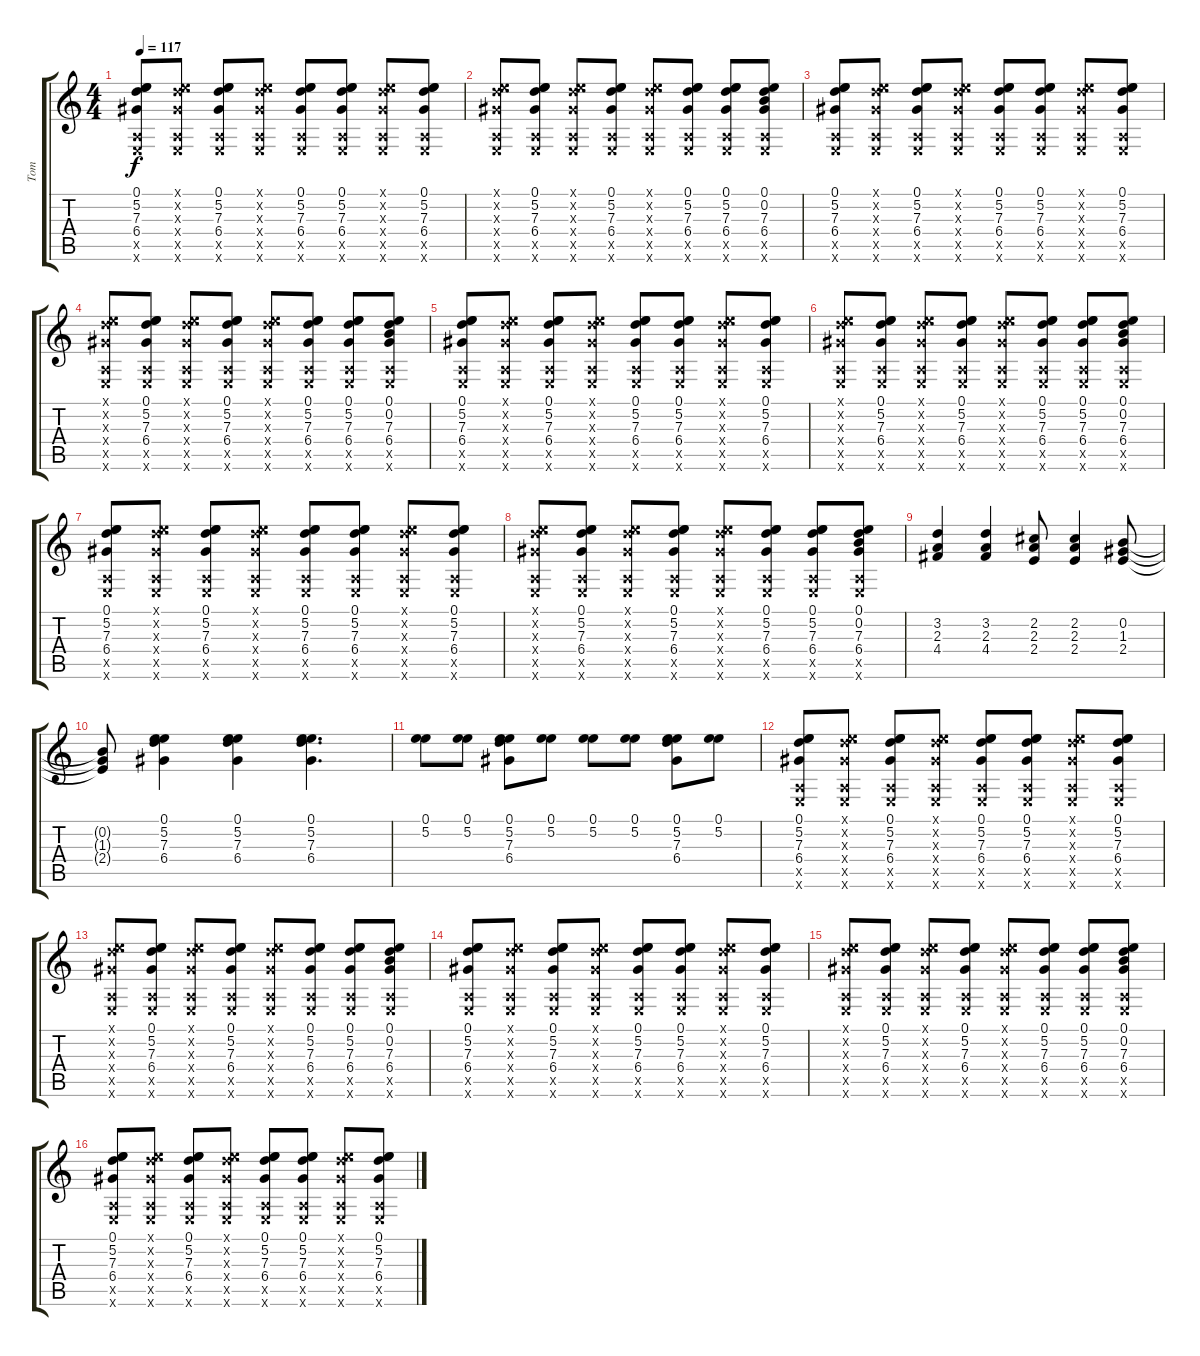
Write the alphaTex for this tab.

\track ("Tom" "Tom") {instrument acousticguitarsteel}
\staff {score tabs}
\tuning (E4 B3 G3 D3 A2 E2) {hide}
\ts (4 4)
\tempo 117
\clef g2
\ks c
(0.1 5.2 7.3 6.4 0.5{x} 0.6{x}).8{dy f} (0.1{x} 5.2{x} 7.3{x} 6.4{x} 0.5{x} 0.6{x}).8 (0.1 5.2 7.3 6.4 0.5{x} 0.6{x}).8 (0.1{x} 5.2{x} 7.3{x} 6.4{x} 0.5{x} 0.6{x}).8 (0.1 5.2 7.3 6.4 0.5{x} 0.6{x}).8 (0.1 5.2 7.3 6.4 0.5{x} 0.6{x}).8 (0.1{x} 5.2{x} 7.3{x} 6.4{x} 0.5{x} 0.6{x}).8 (0.1 5.2 7.3 6.4 0.5{x} 0.6{x}).8 |
(0.1{x} 5.2{x} 7.3{x} 6.4{x} 0.5{x} 0.6{x}).8 (0.1 5.2 7.3 6.4 0.5{x} 0.6{x}).8 (0.1{x} 5.2{x} 7.3{x} 6.4{x} 0.5{x} 0.6{x}).8 (0.1 5.2 7.3 6.4 0.5{x} 0.6{x}).8 (0.1{x} 5.2{x} 7.3{x} 6.4{x} 0.5{x} 0.6{x}).8 (0.1 5.2 7.3 6.4 0.5{x} 0.6{x}).8 (0.1 5.2 7.3 6.4 0.5{x} 0.6{x}).8 (0.1 0.2 7.3 6.4 0.5{x} 0.6{x}).8 |
(0.1 5.2 7.3 6.4 0.5{x} 0.6{x}).8 (0.1{x} 5.2{x} 7.3{x} 6.4{x} 0.5{x} 0.6{x}).8 (0.1 5.2 7.3 6.4 0.5{x} 0.6{x}).8 (0.1{x} 5.2{x} 7.3{x} 6.4{x} 0.5{x} 0.6{x}).8 (0.1 5.2 7.3 6.4 0.5{x} 0.6{x}).8 (0.1 5.2 7.3 6.4 0.5{x} 0.6{x}).8 (0.1{x} 5.2{x} 7.3{x} 6.4{x} 0.5{x} 0.6{x}).8 (0.1 5.2 7.3 6.4 0.5{x} 0.6{x}).8 |
(0.1{x} 5.2{x} 7.3{x} 6.4{x} 0.5{x} 0.6{x}).8 (0.1 5.2 7.3 6.4 0.5{x} 0.6{x}).8 (0.1{x} 5.2{x} 7.3{x} 6.4{x} 0.5{x} 0.6{x}).8 (0.1 5.2 7.3 6.4 0.5{x} 0.6{x}).8 (0.1{x} 5.2{x} 7.3{x} 6.4{x} 0.5{x} 0.6{x}).8 (0.1 5.2 7.3 6.4 0.5{x} 0.6{x}).8 (0.1 5.2 7.3 6.4 0.5{x} 0.6{x}).8 (0.1 0.2 7.3 6.4 0.5{x} 0.6{x}).8 |
(0.1 5.2 7.3 6.4 0.5{x} 0.6{x}).8 (0.1{x} 5.2{x} 7.3{x} 6.4{x} 0.5{x} 0.6{x}).8 (0.1 5.2 7.3 6.4 0.5{x} 0.6{x}).8 (0.1{x} 5.2{x} 7.3{x} 6.4{x} 0.5{x} 0.6{x}).8 (0.1 5.2 7.3 6.4 0.5{x} 0.6{x}).8 (0.1 5.2 7.3 6.4 0.5{x} 0.6{x}).8 (0.1{x} 5.2{x} 7.3{x} 6.4{x} 0.5{x} 0.6{x}).8 (0.1 5.2 7.3 6.4 0.5{x} 0.6{x}).8 |
(0.1{x} 5.2{x} 7.3{x} 6.4{x} 0.5{x} 0.6{x}).8 (0.1 5.2 7.3 6.4 0.5{x} 0.6{x}).8 (0.1{x} 5.2{x} 7.3{x} 6.4{x} 0.5{x} 0.6{x}).8 (0.1 5.2 7.3 6.4 0.5{x} 0.6{x}).8 (0.1{x} 5.2{x} 7.3{x} 6.4{x} 0.5{x} 0.6{x}).8 (0.1 5.2 7.3 6.4 0.5{x} 0.6{x}).8 (0.1 5.2 7.3 6.4 0.5{x} 0.6{x}).8 (0.1 0.2 7.3 6.4 0.5{x} 0.6{x}).8 |
(0.1 5.2 7.3 6.4 0.5{x} 0.6{x}).8 (0.1{x} 5.2{x} 7.3{x} 6.4{x} 0.5{x} 0.6{x}).8 (0.1 5.2 7.3 6.4 0.5{x} 0.6{x}).8 (0.1{x} 5.2{x} 7.3{x} 6.4{x} 0.5{x} 0.6{x}).8 (0.1 5.2 7.3 6.4 0.5{x} 0.6{x}).8 (0.1 5.2 7.3 6.4 0.5{x} 0.6{x}).8 (0.1{x} 5.2{x} 7.3{x} 6.4{x} 0.5{x} 0.6{x}).8 (0.1 5.2 7.3 6.4 0.5{x} 0.6{x}).8 |
(0.1{x} 5.2{x} 7.3{x} 6.4{x} 0.5{x} 0.6{x}).8 (0.1 5.2 7.3 6.4 0.5{x} 0.6{x}).8 (0.1{x} 5.2{x} 7.3{x} 6.4{x} 0.5{x} 0.6{x}).8 (0.1 5.2 7.3 6.4 0.5{x} 0.6{x}).8 (0.1{x} 5.2{x} 7.3{x} 6.4{x} 0.5{x} 0.6{x}).8 (0.1 5.2 7.3 6.4 0.5{x} 0.6{x}).8 (0.1 5.2 7.3 6.4 0.5{x} 0.6{x}).8 (0.1 0.2 7.3 6.4 0.5{x} 0.6{x}).8 |
(3.2 2.3 4.4).4 (3.2 2.3 4.4).4 (2.2 2.3 2.4).8 (2.2 2.3 2.4).4 (0.2 1.3 2.4).8 |
(0.2{t} 1.3{t} 2.4{t}).8 (0.1 5.2 7.3 6.4).4 (0.1 5.2 7.3 6.4).4 (0.1 5.2 7.3 6.4).4{d} |
(0.1 5.2).8 (0.1 5.2).8 (0.1 5.2 7.3 6.4).8 (0.1 5.2).8 (0.1 5.2).8 (0.1 5.2).8 (0.1 5.2 7.3 6.4).8 (0.1 5.2).8 |
(0.1 5.2 7.3 6.4 0.5{x} 0.6{x}).8 (0.1{x} 5.2{x} 7.3{x} 6.4{x} 0.5{x} 0.6{x}).8 (0.1 5.2 7.3 6.4 0.5{x} 0.6{x}).8 (0.1{x} 5.2{x} 7.3{x} 6.4{x} 0.5{x} 0.6{x}).8 (0.1 5.2 7.3 6.4 0.5{x} 0.6{x}).8 (0.1 5.2 7.3 6.4 0.5{x} 0.6{x}).8 (0.1{x} 5.2{x} 7.3{x} 6.4{x} 0.5{x} 0.6{x}).8 (0.1 5.2 7.3 6.4 0.5{x} 0.6{x}).8 |
(0.1{x} 5.2{x} 7.3{x} 6.4{x} 0.5{x} 0.6{x}).8 (0.1 5.2 7.3 6.4 0.5{x} 0.6{x}).8 (0.1{x} 5.2{x} 7.3{x} 6.4{x} 0.5{x} 0.6{x}).8 (0.1 5.2 7.3 6.4 0.5{x} 0.6{x}).8 (0.1{x} 5.2{x} 7.3{x} 6.4{x} 0.5{x} 0.6{x}).8 (0.1 5.2 7.3 6.4 0.5{x} 0.6{x}).8 (0.1 5.2 7.3 6.4 0.5{x} 0.6{x}).8 (0.1 0.2 7.3 6.4 0.5{x} 0.6{x}).8 |
(0.1 5.2 7.3 6.4 0.5{x} 0.6{x}).8 (0.1{x} 5.2{x} 7.3{x} 6.4{x} 0.5{x} 0.6{x}).8 (0.1 5.2 7.3 6.4 0.5{x} 0.6{x}).8 (0.1{x} 5.2{x} 7.3{x} 6.4{x} 0.5{x} 0.6{x}).8 (0.1 5.2 7.3 6.4 0.5{x} 0.6{x}).8 (0.1 5.2 7.3 6.4 0.5{x} 0.6{x}).8 (0.1{x} 5.2{x} 7.3{x} 6.4{x} 0.5{x} 0.6{x}).8 (0.1 5.2 7.3 6.4 0.5{x} 0.6{x}).8 |
(0.1{x} 5.2{x} 7.3{x} 6.4{x} 0.5{x} 0.6{x}).8 (0.1 5.2 7.3 6.4 0.5{x} 0.6{x}).8 (0.1{x} 5.2{x} 7.3{x} 6.4{x} 0.5{x} 0.6{x}).8 (0.1 5.2 7.3 6.4 0.5{x} 0.6{x}).8 (0.1{x} 5.2{x} 7.3{x} 6.4{x} 0.5{x} 0.6{x}).8 (0.1 5.2 7.3 6.4 0.5{x} 0.6{x}).8 (0.1 5.2 7.3 6.4 0.5{x} 0.6{x}).8 (0.1 0.2 7.3 6.4 0.5{x} 0.6{x}).8 |
(0.1 5.2 7.3 6.4 0.5{x} 0.6{x}).8 (0.1{x} 5.2{x} 7.3{x} 6.4{x} 0.5{x} 0.6{x}).8 (0.1 5.2 7.3 6.4 0.5{x} 0.6{x}).8 (0.1{x} 5.2{x} 7.3{x} 6.4{x} 0.5{x} 0.6{x}).8 (0.1 5.2 7.3 6.4 0.5{x} 0.6{x}).8 (0.1 5.2 7.3 6.4 0.5{x} 0.6{x}).8 (0.1{x} 5.2{x} 7.3{x} 6.4{x} 0.5{x} 0.6{x}).8 (0.1 5.2 7.3 6.4 0.5{x} 0.6{x}).8
